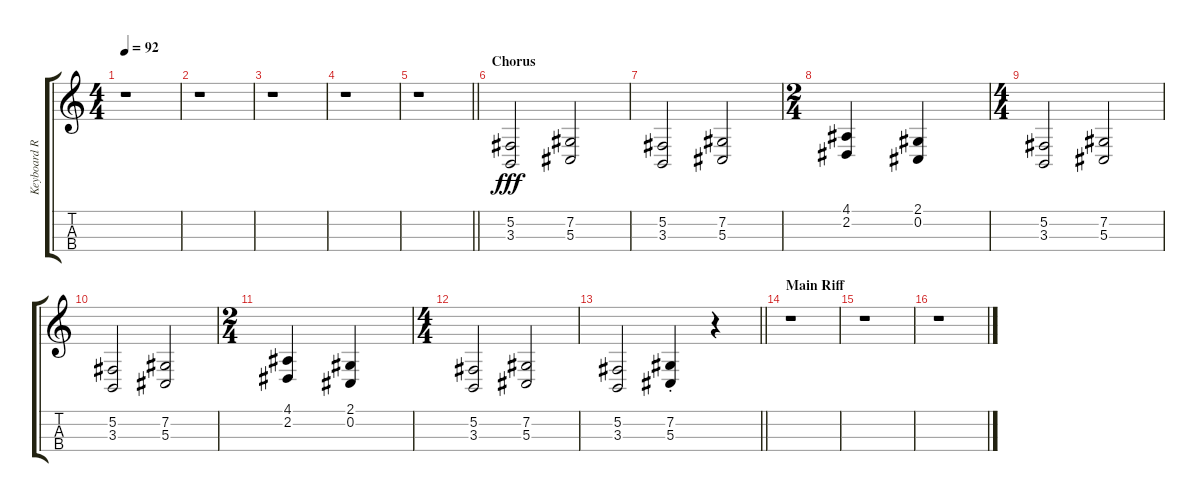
\track ("Keyboard Rythm II" "Keyboard R") {instrument stringensemble2}
\staff {score tabs}
\tuning (Gb3 Db3 Ab2 B1) {hide}
\ts (4 4)
\tempo 92
\clef g2
\ks c
r.1{dy f} |
r.1 |
r.1 |
r.1 |
\barLineRight lightlight
r.1 |
\section ("" "Chorus")
(5.2 3.3).2{dy fff volume 4 balance 8 instrument stringensemble2} (7.2 5.3).2 |
(5.2 3.3).2 (7.2 5.3).2 |
\ts (2 4)
(4.1 2.2).4 (2.1 0.2).4 |
\ts (4 4)
(5.2 3.3).2 (7.2 5.3).2 |
(5.2 3.3).2 (7.2 5.3).2 |
\ts (2 4)
(4.1 2.2).4 (2.1 0.2).4 |
\ts (4 4)
(5.2 3.3).2 (7.2 5.3).2 |
\barLineRight lightlight
(5.2 3.3).2 (7.2{st} 5.3{st}).4 r.4 |
\section ("" "Main Riff")
r.1 |
r.1 |
r.1
